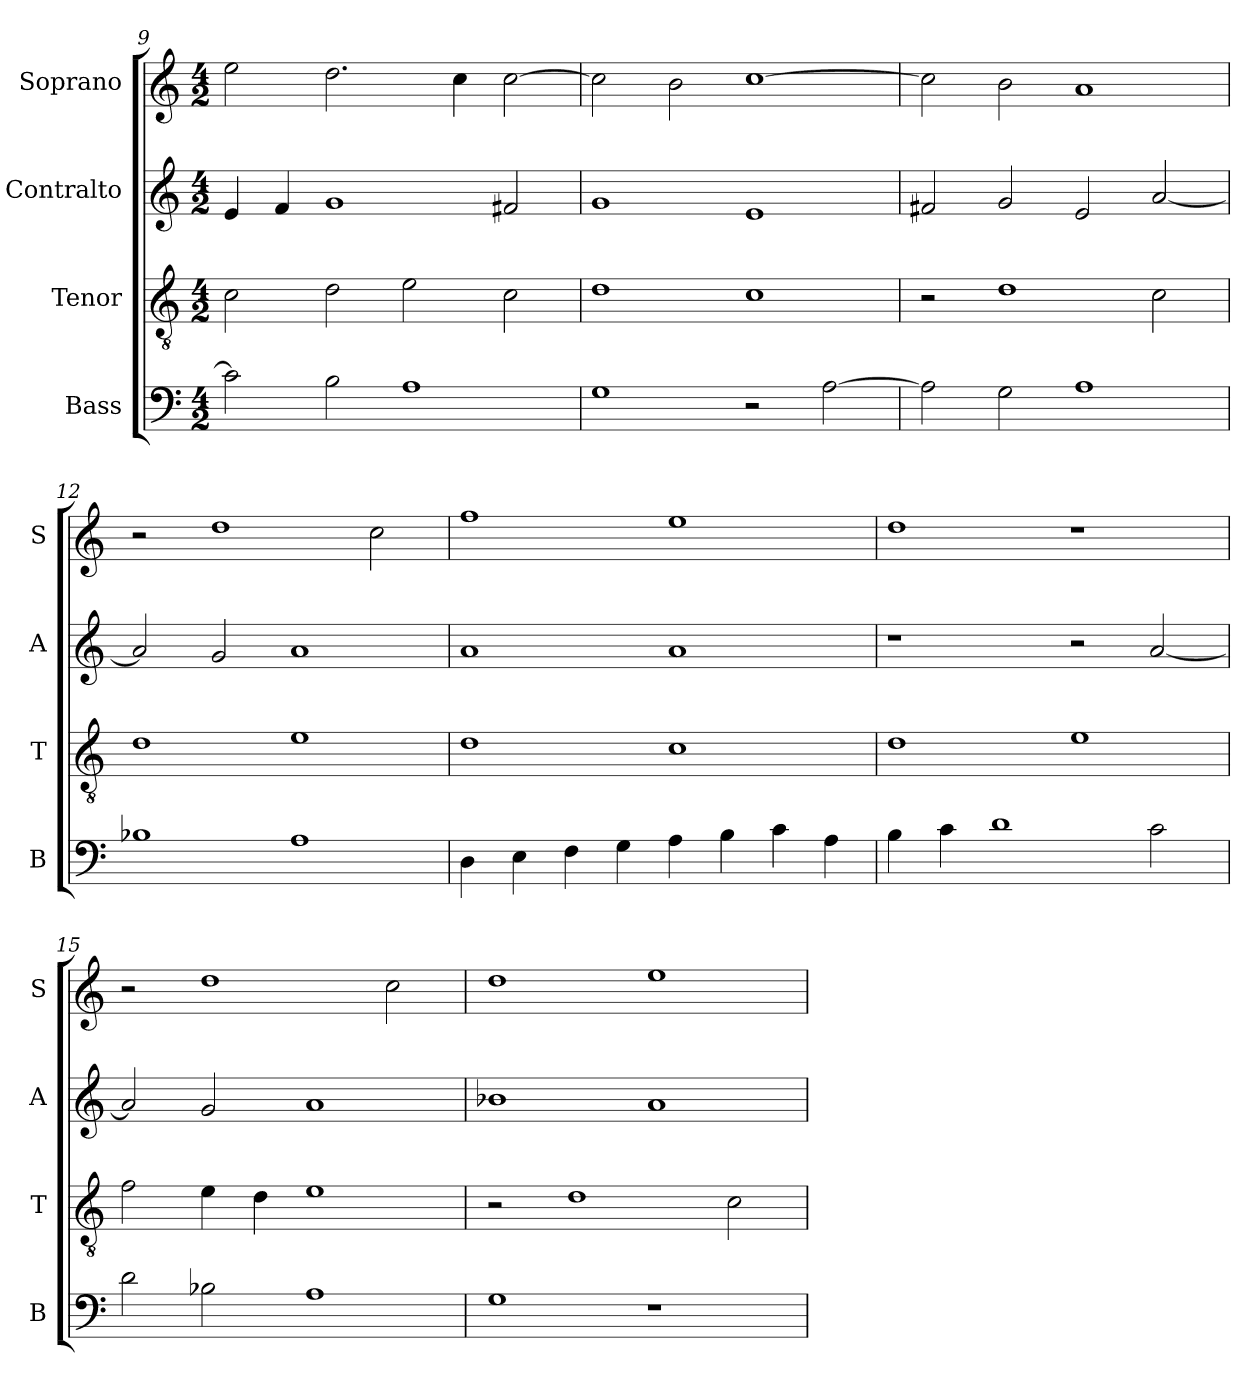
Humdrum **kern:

**kern	**kern	**kern	**kern
*part4	*part3	*part2	*part1
*staff4	*staff3	*staff2	*staff1
*I"Bass	*I"Tenor	*I"Contralto	*I"Soprano
*I'B	*I'T	*I'A	*I'S
*clefF4	*clefGv2	*clefG2	*clefG2
*k[]	*k[]	*k[]	*k[]
*D:dor	*D:dor	*D:dor	*D:dor
*M4/2	*M4/2	*M4/2	*M4/2
=9	=9	=9	=9
2c]	2c	4e	2ee
.	.	4f	.
2B	2d	1g	2.dd
1A	2e	.	.
.	.	.	4cc
.	2c	2f#X	[2cc
=10	=10	=10	=10
1G	1d	1g	2cc]
.	.	.	2b
2r	1c	1e	[1cc
[2A	.	.	.
=11	=11	=11	=11
2A]	2r	2f#X	2cc]
2G	1d	2g	2b
1A	.	2e	1a
.	2c	[2a	.
=12	=12	=12	=12
1B-X	1d	2a]	2r
.	.	2g	1dd
1A	1e	1a	.
.	.	.	2cc
=13	=13	=13	=13
4D	1d	1a	1ff
4E	.	.	.
4F	.	.	.
4G	.	.	.
4A	1c	1a	1ee
4B	.	.	.
4c	.	.	.
4A	.	.	.
=14	=14	=14	=14
4B	1d	1r	1dd
4c	.	.	.
1d	.	.	.
.	1e	2r	1r
2c	.	[2a	.
=15	=15	=15	=15
2d	2f	2a]	2r
2B-X	4e	2g	1dd
.	4d	.	.
1A	1e	1a	.
.	.	.	2cc
=16	=16	=16	=16
1G	2r	1b-X	1dd
.	1d	.	.
1r	.	1a	1ee
.	2c	.	.
=	=	=	=
*-	*-	*-	*-
